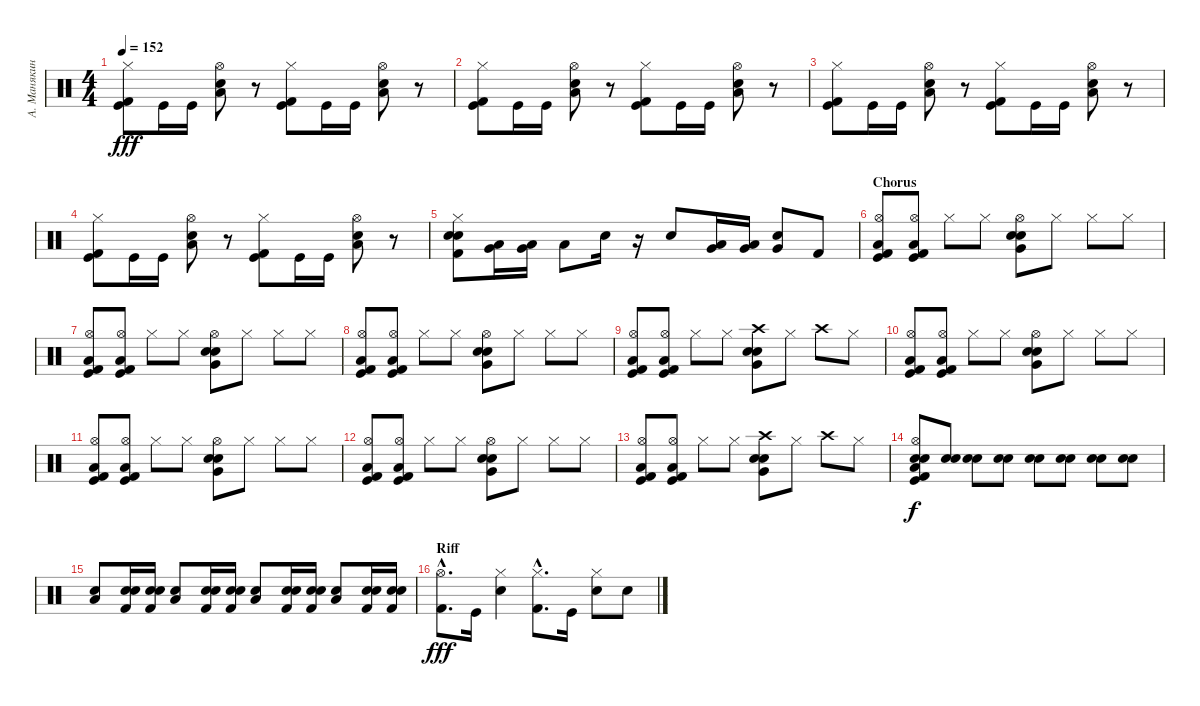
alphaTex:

\track ("А. Манякин" "А. Манякин") {instrument percussion}
\staff {score}
\articulation defaults
\ts (4 4)
\tempo 152
\clef neutral
\ks c
("Hi-Hat (closed)" "Kick (hit)" "Kick (hit) 2").8{dy fff} "Kick (hit)".16 "Kick (hit)".16 ("Hi-Hat (open)" "Low Tom (hit)" "Snare (hit) 2").8 r.8 ("Hi-Hat (closed)" "Kick (hit)" "Kick (hit) 2").8 "Kick (hit)".16 "Kick (hit)".16 ("Hi-Hat (open)" "Low Tom (hit)" "Snare (hit) 2").8 r.8 |
("Hi-Hat (closed)" "Kick (hit)" "Kick (hit) 2").8 "Kick (hit)".16 "Kick (hit)".16 ("Hi-Hat (open)" "Low Tom (hit)" "Snare (hit) 2").8 r.8 ("Hi-Hat (closed)" "Kick (hit)" "Kick (hit) 2").8 "Kick (hit)".16 "Kick (hit)".16 ("Hi-Hat (open)" "Low Tom (hit)" "Snare (hit) 2").8 r.8 |
("Hi-Hat (closed)" "Kick (hit)" "Kick (hit) 2").8 "Kick (hit)".16 "Kick (hit)".16 ("Hi-Hat (open)" "Low Tom (hit)" "Snare (hit) 2").8 r.8 ("Hi-Hat (closed)" "Kick (hit)" "Kick (hit) 2").8 "Kick (hit)".16 "Kick (hit)".16 ("Hi-Hat (open)" "Low Tom (hit)" "Snare (hit) 2").8 r.8 |
("Hi-Hat (closed)" "Kick (hit)" "Kick (hit) 2").8 "Kick (hit)".16 "Kick (hit)".16 ("Hi-Hat (open)" "Low Tom (hit)" "Snare (hit) 2").8 r.8 ("Hi-Hat (closed)" "Kick (hit)" "Kick (hit) 2").8 "Kick (hit)".16 "Kick (hit)".16 ("Hi-Hat (open)" "Low Tom (hit)" "Snare (hit) 2").8 r.8 |
("Hi-Hat (closed)" "Electric Snare (hit)" "Snare (hit) 2" "Kick (hit) 2").8 ("Low Tom (hit)" "Very Low Tom (hit)").16 ("Very Low Tom (hit)" "Low Floor Tom (hit)").16 "Low Tom (hit)".8 "Snare (hit) 2".16 r.16 "Snare (hit) 2".8 ("Low Tom (hit)" "Very Low Tom (hit)").16 ("Very Low Tom (hit)" "Low Floor Tom (hit)").16 ("Snare (hit) 2" "Very Low Tom (hit)").8 "Kick (hit) 2".8 |
\section ("" "Chorus")
("Hi-Hat (open)" "Low Floor Tom (hit)" "Kick (hit)" "Kick (hit) 2").8 ("Hi-Hat (open)" "Low Floor Tom (hit)" "Kick (hit)" "Kick (hit) 2").8 "Hi-Hat (closed)".8 "Hi-Hat (closed)".8 ("Hi-Hat (open)" "Very Low Tom (hit)" "Snare (hit) 2" "Electric Snare (hit)").8 "Hi-Hat (closed)".8 "Hi-Hat (closed)".8 "Hi-Hat (closed)".8 |
("Hi-Hat (open)" "Low Floor Tom (hit)" "Kick (hit)" "Kick (hit) 2").8 ("Hi-Hat (open)" "Low Floor Tom (hit)" "Kick (hit)" "Kick (hit) 2").8 "Hi-Hat (closed)".8 "Hi-Hat (closed)".8 ("Hi-Hat (open)" "Very Low Tom (hit)" "Snare (hit) 2" "Electric Snare (hit)").8 "Hi-Hat (closed)".8 "Hi-Hat (closed)".8 "Hi-Hat (closed)".8 |
("Hi-Hat (open)" "Low Floor Tom (hit)" "Kick (hit)" "Kick (hit) 2").8 ("Hi-Hat (open)" "Low Floor Tom (hit)" "Kick (hit)" "Kick (hit) 2").8 "Hi-Hat (closed)".8 "Hi-Hat (closed)".8 ("Hi-Hat (open)" "Very Low Tom (hit)" "Snare (hit) 2" "Electric Snare (hit)").8 "Hi-Hat (closed)".8 "Hi-Hat (closed)".8 "Hi-Hat (closed)".8 |
("Hi-Hat (open)" "Low Floor Tom (hit)" "Kick (hit)" "Kick (hit) 2").8 ("Hi-Hat (open)" "Low Floor Tom (hit)" "Kick (hit)" "Kick (hit) 2").8 "Hi-Hat (closed)".8 "Hi-Hat (closed)".8 ("Crash high (hit)" "Very Low Tom (hit)" "Snare (hit) 2" "Electric Snare (hit)").8 "Hi-Hat (closed)".8 "Crash high (hit)".8 "Hi-Hat (closed)".8 |
("Hi-Hat (open)" "Low Floor Tom (hit)" "Kick (hit)" "Kick (hit) 2").8 ("Hi-Hat (open)" "Low Floor Tom (hit)" "Kick (hit)" "Kick (hit) 2").8 "Hi-Hat (closed)".8 "Hi-Hat (closed)".8 ("Hi-Hat (open)" "Very Low Tom (hit)" "Snare (hit) 2" "Electric Snare (hit)").8 "Hi-Hat (closed)".8 "Hi-Hat (closed)".8 "Hi-Hat (closed)".8 |
("Hi-Hat (open)" "Low Floor Tom (hit)" "Kick (hit)" "Kick (hit) 2").8 ("Hi-Hat (open)" "Low Floor Tom (hit)" "Kick (hit)" "Kick (hit) 2").8 "Hi-Hat (closed)".8 "Hi-Hat (closed)".8 ("Hi-Hat (open)" "Very Low Tom (hit)" "Snare (hit) 2" "Electric Snare (hit)").8 "Hi-Hat (closed)".8 "Hi-Hat (closed)".8 "Hi-Hat (closed)".8 |
("Hi-Hat (open)" "Low Floor Tom (hit)" "Kick (hit)" "Kick (hit) 2").8 ("Hi-Hat (open)" "Low Floor Tom (hit)" "Kick (hit)" "Kick (hit) 2").8 "Hi-Hat (closed)".8 "Hi-Hat (closed)".8 ("Hi-Hat (open)" "Very Low Tom (hit)" "Snare (hit) 2" "Electric Snare (hit)").8 "Hi-Hat (closed)".8 "Hi-Hat (closed)".8 "Hi-Hat (closed)".8 |
("Hi-Hat (open)" "Low Floor Tom (hit)" "Kick (hit)" "Kick (hit) 2").8 ("Hi-Hat (open)" "Low Floor Tom (hit)" "Kick (hit)" "Kick (hit) 2").8 "Hi-Hat (closed)".8 "Hi-Hat (closed)".8 ("Crash high (hit)" "Very Low Tom (hit)" "Snare (hit) 2" "Electric Snare (hit)").8 "Hi-Hat (closed)".8 "Crash high (hit)".8 "Hi-Hat (closed)".8 |
("Hi-Hat (open)" "Low Floor Tom (hit)" "Kick (hit)" "Kick (hit) 2" "Electric Snare (hit)" "Snare (hit) 2").8{dy f} ("Electric Snare (hit)" "Snare (hit) 2").8 ("Electric Snare (hit)" "Snare (hit) 2").8 ("Electric Snare (hit)" "Snare (hit) 2").8 ("Electric Snare (hit)" "Snare (hit) 2").8 ("Electric Snare (hit)" "Snare (hit) 2").8 ("Electric Snare (hit)" "Snare (hit) 2").8 ("Electric Snare (hit)" "Snare (hit) 2").8 |
("Low Tom (hit)" "Snare (hit) 2").8 ("Kick (hit) 2" "Electric Snare (hit)" "Snare (hit) 2").16 ("Kick (hit) 2" "Electric Snare (hit)" "Snare (hit) 2").16 ("Low Tom (hit)" "Snare (hit) 2").8 ("Kick (hit) 2" "Electric Snare (hit)" "Snare (hit) 2").16 ("Kick (hit) 2" "Electric Snare (hit)" "Snare (hit) 2").16 ("Low Tom (hit)" "Snare (hit) 2").8 ("Kick (hit) 2" "Electric Snare (hit)" "Snare (hit) 2").16 ("Kick (hit) 2" "Electric Snare (hit)" "Snare (hit) 2").16 ("Low Tom (hit)" "Snare (hit) 2").8 ("Kick (hit) 2" "Electric Snare (hit)" "Snare (hit) 2").16 ("Kick (hit) 2" "Electric Snare (hit)" "Snare (hit) 2").16 |
\section ("" "Riff")
("Hi-Hat (open)"{hac} "Kick (hit) 2"{hac}).8{d dy fff} "Kick (hit)".16 ("Hi-Hat (closed)" "Snare (hit) 2").4 ("Hi-Hat (closed)"{hac} "Kick (hit) 2"{hac}).8{d} "Kick (hit)".16 ("Hi-Hat (closed)" "Snare (hit) 2").8 "Snare (hit) 2".8
